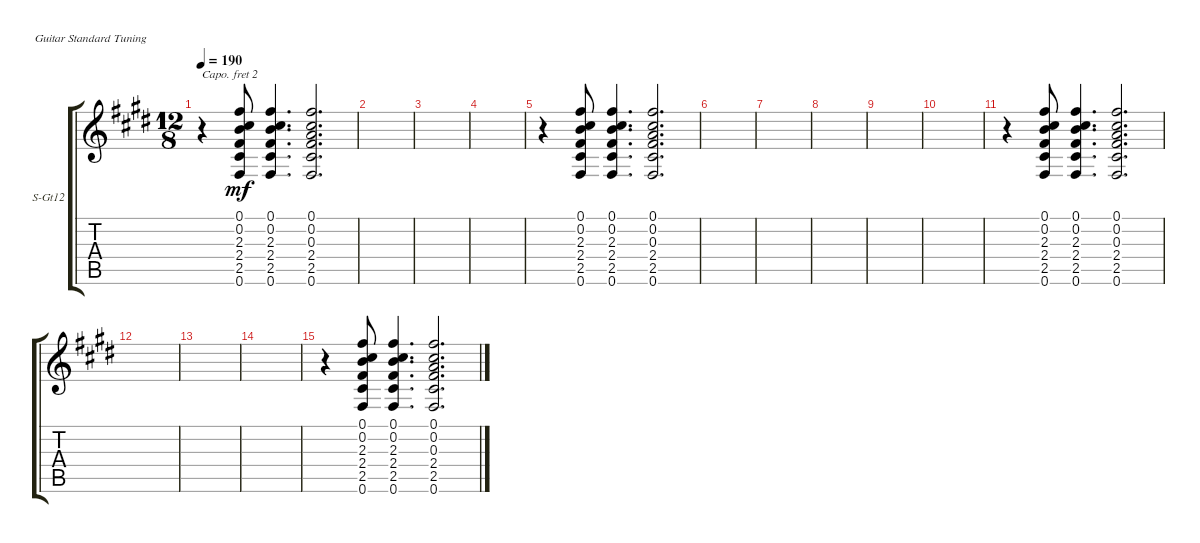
\defaultSystemsLayout 4
\bracketExtendMode groupsimilarinstruments
\firstSystemTrackNameOrientation horizontal
\otherSystemsTrackNameOrientation horizontal
\track ("12 St. Steel Guitar" "S-Gt12") {instrument acousticguitarsteel}
\staff {score tabs}
\capo 2
\tuning (E4 B3 G3 D3 A2 E2)
\ts (12 8)
\tempo 190
\clef g2
\ks c#minor
r.4{dy mf} (0.6 2.5 2.4 2.3 0.2 0.1).8 (0.1 0.2 2.3 2.4 2.5 0.6).4{d} (0.6 2.5 2.4 0.3 0.2 0.1).2{d} |
|
|
|
r.4 (0.6 2.5 2.4 2.3 0.2 0.1).8 (0.1 0.2 2.3 2.4 2.5 0.6).4{d} (0.6 2.5 2.4 0.3 0.2 0.1).2{d} |
|
|
|
|
|
r.4 (0.6 2.5 2.4 2.3 0.2 0.1).8 (0.1 0.2 2.3 2.4 2.5 0.6).4{d} (0.6 2.5 2.4 0.3 0.2 0.1).2{d} |
|
|
|
r.4 (0.1 0.2 2.3 2.4 2.5 0.6).8 (0.6 2.5 2.4 2.3 0.2 0.1).4{d} (0.1 0.2 0.3 2.4 2.5 0.6).2{d}
